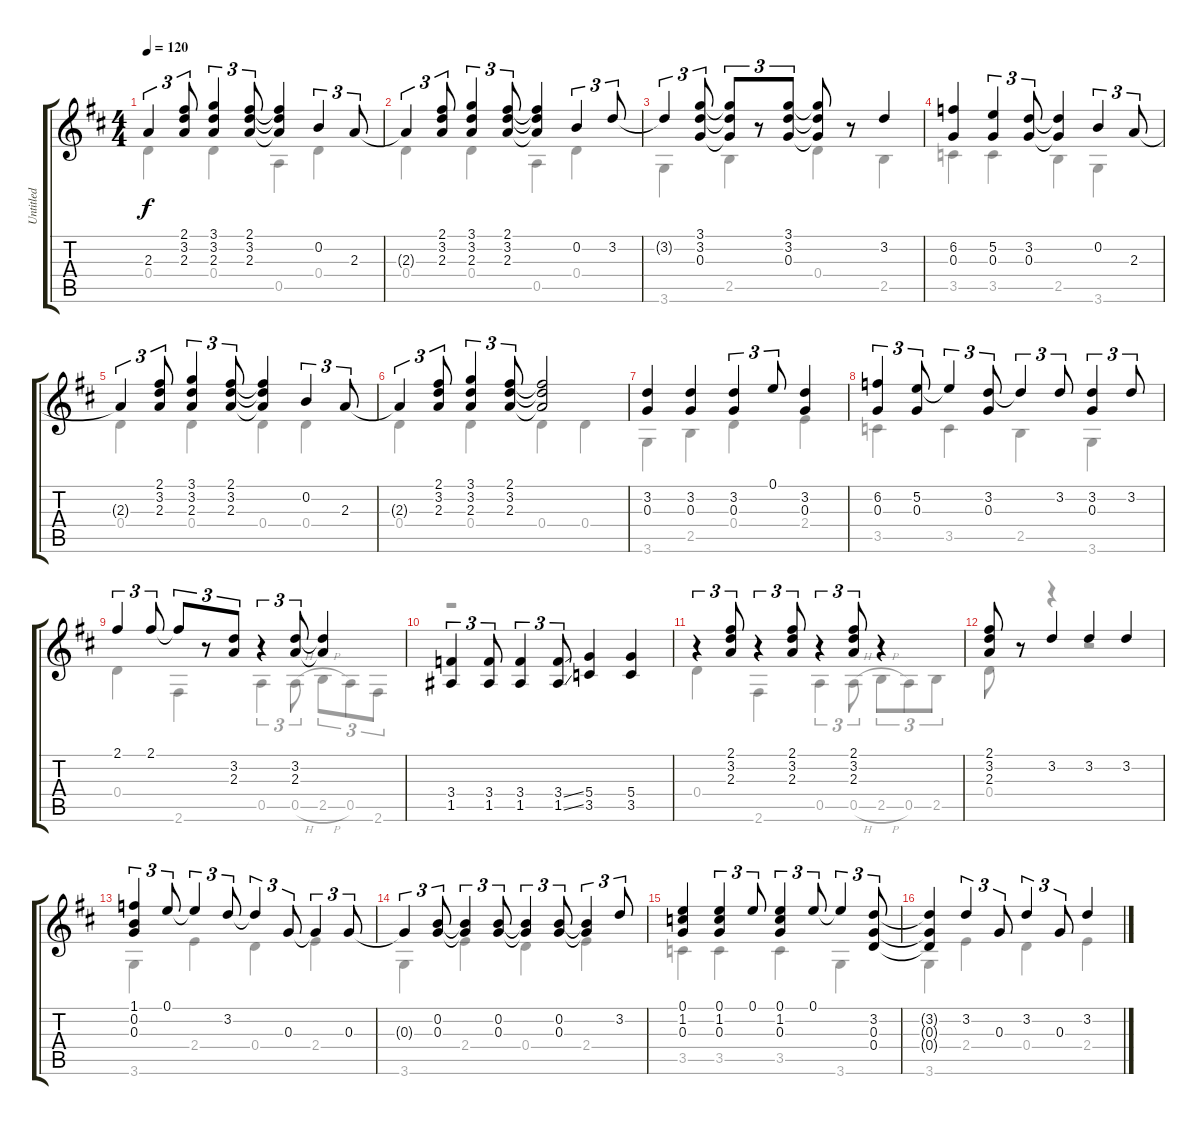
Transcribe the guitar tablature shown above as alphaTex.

\track ("Untitled" "Untitled") {instrument acousticguitarnylon}
\staff {score tabs}
\tuning (E4 B3 G3 D3 A2 E2) {hide}
\voice
\ts (4 4)
\tempo 120
\clef g2
\ks d
2.3{t}.4{tu (3 2) dy f} (2.1 3.2 2.3).8{tu (3 2)} (3.1 3.2 2.3).4{tu (3 2)} (2.1 3.2 2.3).8{tu (3 2)} (2.1{t} 3.2{t} 2.3{t}).4 0.2.4{tu (3 2)} 2.3.8{tu (3 2)} |
2.3{t}.4{tu (3 2)} (2.1 3.2 2.3).8{tu (3 2)} (3.1 3.2 2.3).4{tu (3 2)} (2.1 3.2 2.3).8{tu (3 2)} (2.1{t} 3.2{t} 2.3{t}).4 0.2.4{tu (3 2)} 3.2.8{tu (3 2)} |
3.2{t}.4{tu (3 2)} (3.1 3.2 0.3).8{tu (3 2)} (3.1{t} 3.2{t} 0.3{t}).8{tu (3 2)} r.8{tu (3 2)} (3.1 3.2 0.3).8{tu (3 2)} (3.1{t} 3.2{t} 0.3{t}).8 r.8 3.2.4 |
(6.2 0.3).4 (5.2 0.3).4{tu (3 2)} (3.2 0.3).8{tu (3 2)} (3.2{t} 0.3{t}).4 0.2.4{tu (3 2)} 2.3.8{tu (3 2)} |
2.3{t}.4{tu (3 2)} (2.1 3.2 2.3).8{tu (3 2)} (3.1 3.2 2.3).4{tu (3 2)} (2.1 3.2 2.3).8{tu (3 2)} (2.1{t} 3.2{t} 2.3{t}).4 0.2.4{tu (3 2)} 2.3.8{tu (3 2)} |
2.3{t}.4{tu (3 2)} (2.1 3.2 2.3).8{tu (3 2)} (3.1 3.2 2.3).4{tu (3 2)} (2.1 3.2 2.3).8{tu (3 2)} (2.1{t} 3.2{t} 2.3{t}).2 |
(3.2 0.3).4 (3.2 0.3).4 (3.2 0.3).4{tu (3 2)} 0.1.8{tu (3 2)} (3.2 0.3).4 |
(6.2 0.3).4{tu (3 2)} (5.2 0.3).8{tu (3 2)} 5.2{t}.4{tu (3 2)} (3.2 0.3).8{tu (3 2)} 3.2{t}.4{tu (3 2)} 3.2.8{tu (3 2)} (3.2 0.3).4{tu (3 2)} 3.2.8{tu (3 2)} |
2.1.4{tu (3 2)} 2.1.8{tu (3 2)} 2.1{t}.8{tu (3 2)} r.8{tu (3 2)} (3.2 2.3).8{tu (3 2)} r.4{tu (3 2)} (3.2 2.3).8{tu (3 2)} (3.2{t} 2.3{t}).4 |
(3.4 1.5).4{tu (3 2)} (3.4 1.5).8{tu (3 2)} (3.4 1.5).4{tu (3 2)} (3.4{ss} 1.5{ss}).8{tu (3 2)} (5.4 3.5).4 (5.4 3.5).4 |
r.4{tu (3 2)} (2.1 3.2 2.3).8{tu (3 2)} r.4{tu (3 2)} (2.1 3.2 2.3).8{tu (3 2)} r.4{tu (3 2)} (2.1 3.2 2.3).8{tu (3 2)} r.4 |
(2.1 3.2 2.3).8 r.8 3.2.4 3.2.4 3.2.4 |
(1.1 0.2 0.3).4{tu (3 2)} 0.1.8{tu (3 2)} 0.1{t}.4{tu (3 2)} 3.2.8{tu (3 2)} 3.2{t}.4{tu (3 2)} 0.3.8{tu (3 2)} 0.3{t}.4{tu (3 2)} 0.3.8{tu (3 2)} |
0.3{t}.4{tu (3 2)} (0.2 0.3).8{tu (3 2)} (0.2{t} 0.3{t}).4{tu (3 2)} (0.2 0.3).8{tu (3 2)} (0.2{t} 0.3{t}).4{tu (3 2)} (0.2 0.3).8{tu (3 2)} (0.2{t} 0.3{t}).4{tu (3 2)} 3.2.8{tu (3 2)} |
(0.1 1.2 0.3).4 (0.1 1.2 0.3).4{tu (3 2)} 0.1.8{tu (3 2)} (0.1 1.2 0.3).4{tu (3 2)} 0.1.8{tu (3 2)} 0.1{t}.4{tu (3 2)} (3.2 0.3 0.4).8{tu (3 2)} |
(3.2{t} 0.3{t} 0.4{t}).4 3.2.4{tu (3 2)} 0.3.8{tu (3 2)} 3.2.4{tu (3 2)} 0.3.8{tu (3 2)} 3.2.4
\voice
\clef g2
\ottava regular
\simile none
\ks d
0.4.4{dy f} 0.4.4 0.5.4 0.4.4 |
0.4.4 0.4.4 0.5.4 0.4.4 |
3.6.4 2.5.4 0.4.4 2.5.4 |
3.5.4 3.5.4 2.5.4 3.6.4 |
0.4.4 0.4.4 0.4.4 0.4.4 |
0.4.4 0.4.4 0.4.4 0.4.4 |
3.6.4 2.5.4 0.4.4 2.4.4 |
3.5.4 3.5.4 2.5.4 3.6.4 |
0.4.4 2.6.4 0.5.4{tu (3 2)} 0.5{h}.8{tu (3 2)} 2.5{h}.8{tu (3 2)} 0.5.8{tu (3 2)} 2.6.8{tu (3 2)} |
r.1 |
0.4.4 2.6.4 0.5.4{tu (3 2)} 0.5{h}.8{tu (3 2)} 2.5{h}.8{tu (3 2)} 0.5.8{tu (3 2)} 2.5.8{tu (3 2)} |
0.4.8 r.8 r.4 r.2 |
3.6.4 2.4.4 0.4.4 2.4.4 |
3.6.4 2.4.4 0.4.4 2.4.4 |
3.5.4 3.5.4 3.5.4 3.6.4 |
3.6.4 2.4.4 0.4.4 2.4.4
